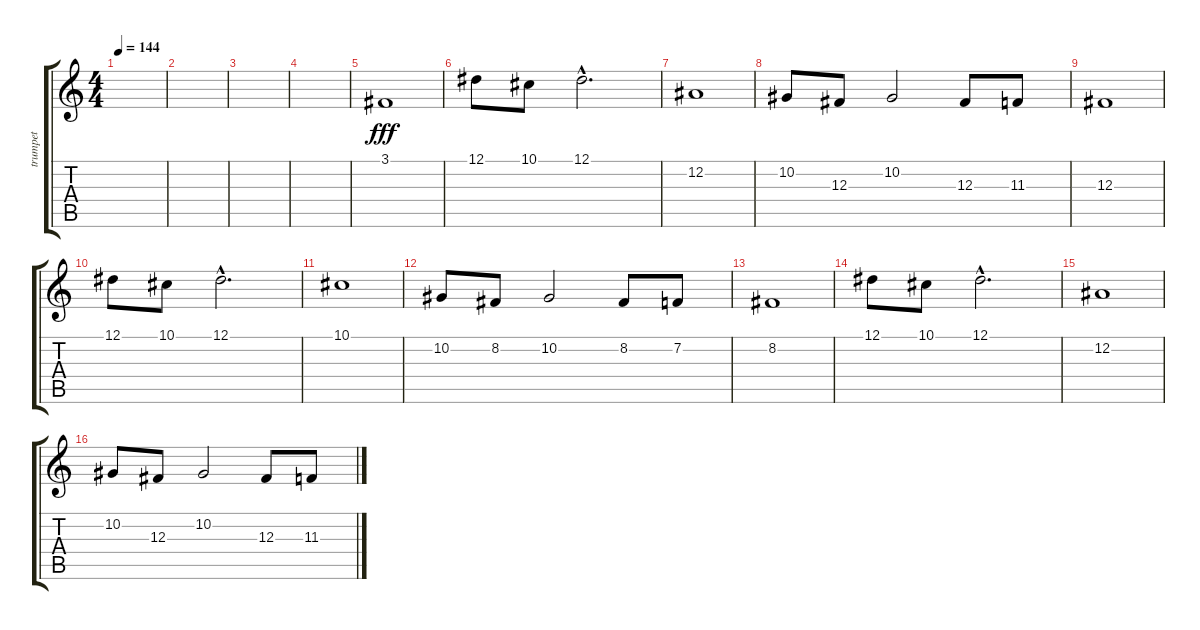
\track ("trumpet" "trumpet") {instrument stringensemble1}
\staff {score tabs}
\tuning (Eb4 Bb3 Gb3 Db3 Ab2 Eb2) {hide}
\ts (4 4)
\tempo 144
\clef g2
\ks c
|
|
|
|
3.1.1{dy fff} |
12.1.8 10.1.8 12.1{hac}.2{d} |
12.2.1 |
10.2.8 12.3.8 10.2.2 12.3.8 11.3.8 |
12.3.1 |
12.1.8 10.1.8 12.1{hac}.2{d} |
10.1.1 |
10.2.8 8.2.8 10.2.2 8.2.8 7.2.8 |
8.2.1 |
12.1.8 10.1.8 12.1{hac}.2{d} |
12.2.1 |
10.2.8 12.3.8 10.2.2 12.3.8 11.3.8
